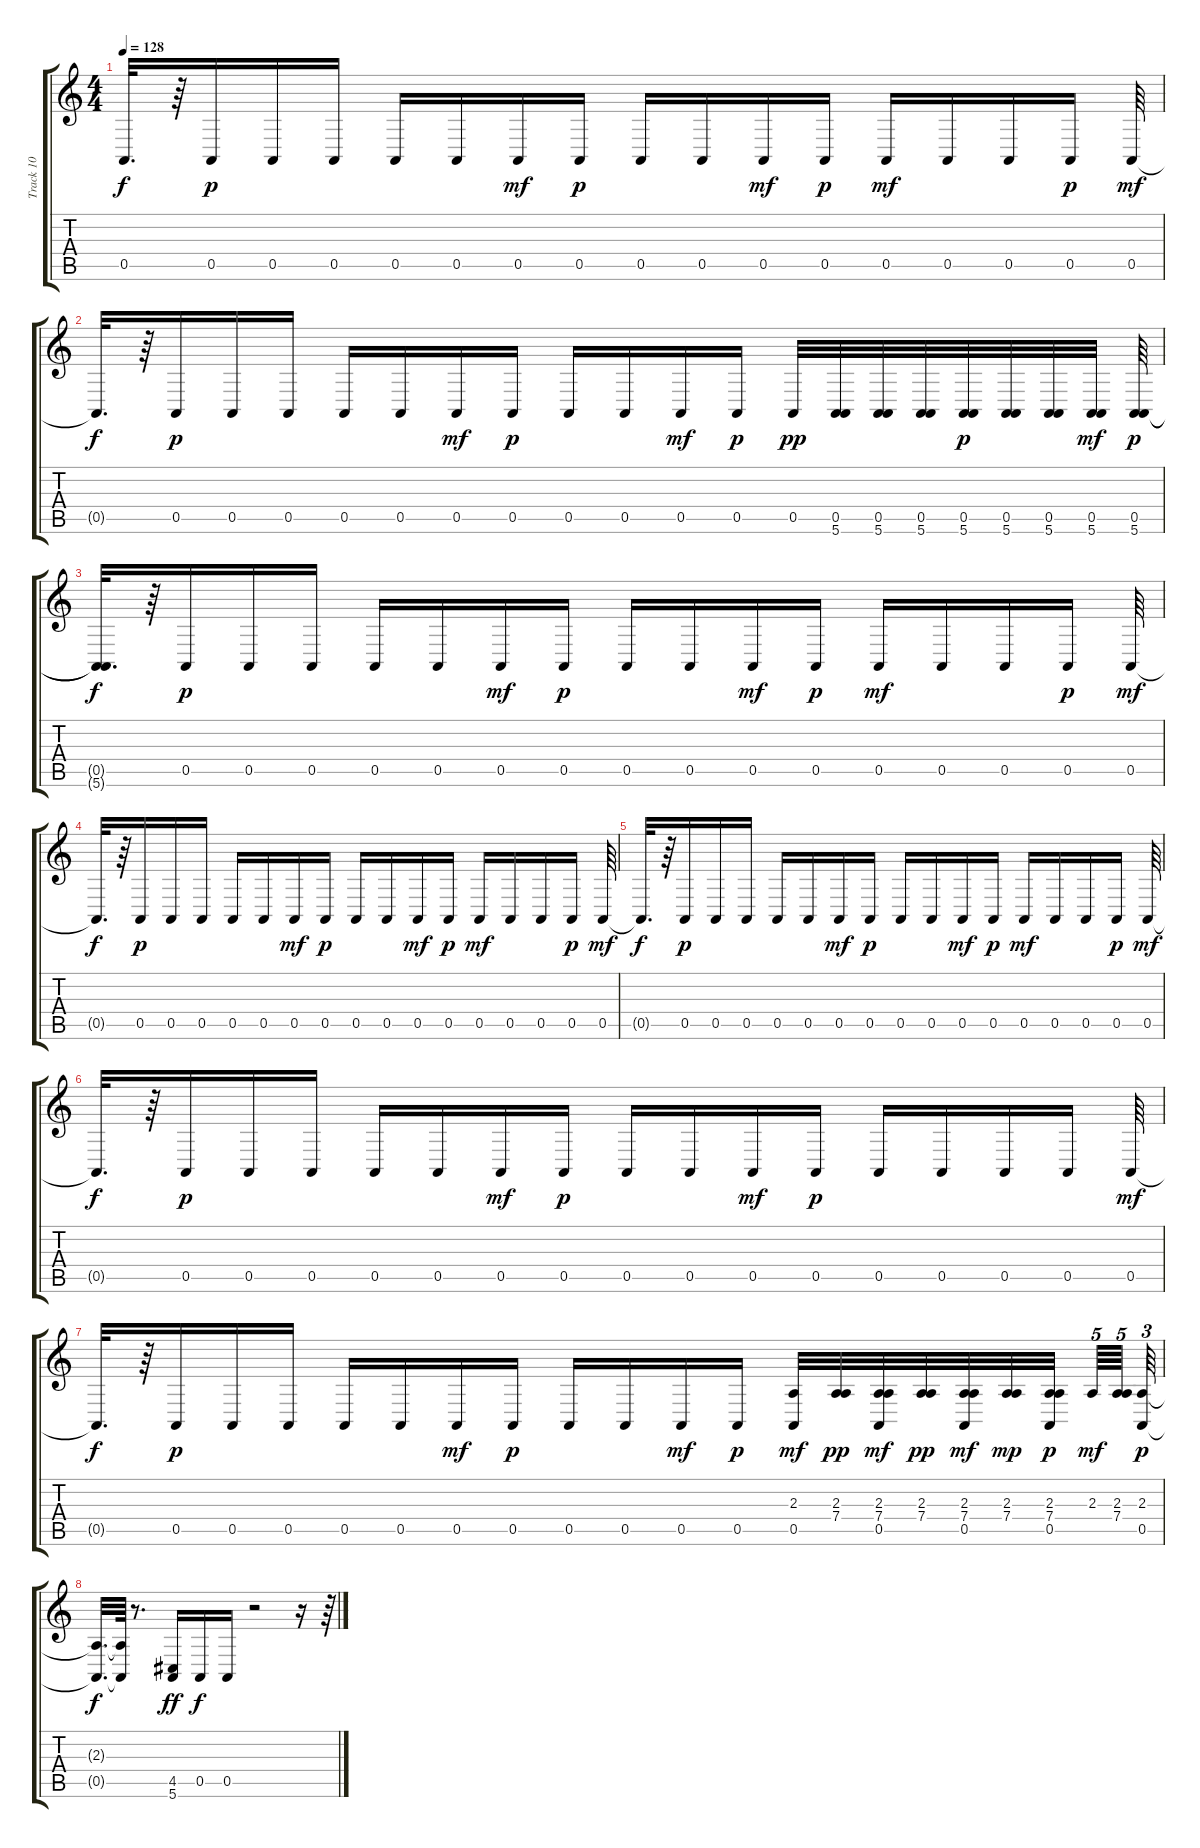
\track ("Track 10" "Track 10") {instrument stringensemble1}
\staff {score tabs}
\tuning (E4 B3 G3 D3 A2 E2) {hide}
\ts (4 4)
\tempo 128
\clef g2
\ks c
0.5{t}.32{d dy f} r.64 0.5.16{dy p} 0.5.16 0.5.16 0.5.16 0.5.16 0.5.16{dy mf} 0.5.16{dy p} 0.5.16 0.5.16 0.5.16{dy mf} 0.5.16{dy p} 0.5.16{dy mf} 0.5.16 0.5.16 0.5.16{dy p} 0.5.64{dy mf} |
0.5{t}.32{d dy f} r.64 0.5.16{dy p} 0.5.16 0.5.16 0.5.16 0.5.16 0.5.16{dy mf} 0.5.16{dy p} 0.5.16 0.5.16 0.5.16{dy mf} 0.5.16{dy p} 0.5.32{dy pp} (0.5 5.6).32 (0.5 5.6).32 (0.5 5.6).32 (0.5 5.6).32{dy p} (0.5 5.6).32 (0.5 5.6).32 (0.5 5.6).32{dy mf} (0.5 5.6).64{dy p} |
(0.5{t} 5.6{t}).32{d dy f} r.64 0.5.16{dy p} 0.5.16 0.5.16 0.5.16 0.5.16 0.5.16{dy mf} 0.5.16{dy p} 0.5.16 0.5.16 0.5.16{dy mf} 0.5.16{dy p} 0.5.16{dy mf} 0.5.16 0.5.16 0.5.16{dy p} 0.5.64{dy mf} |
0.5{t}.32{d dy f} r.64 0.5.16{dy p} 0.5.16 0.5.16 0.5.16 0.5.16 0.5.16{dy mf} 0.5.16{dy p} 0.5.16 0.5.16 0.5.16{dy mf} 0.5.16{dy p} 0.5.16{dy mf} 0.5.16 0.5.16 0.5.16{dy p} 0.5.64{dy mf} |
0.5{t}.32{d dy f} r.64 0.5.16{dy p} 0.5.16 0.5.16 0.5.16 0.5.16 0.5.16{dy mf} 0.5.16{dy p} 0.5.16 0.5.16 0.5.16{dy mf} 0.5.16{dy p} 0.5.16{dy mf} 0.5.16 0.5.16 0.5.16{dy p} 0.5.64{dy mf} |
0.5{t}.32{d dy f} r.64 0.5.16{dy p} 0.5.16 0.5.16 0.5.16 0.5.16 0.5.16{dy mf} 0.5.16{dy p} 0.5.16 0.5.16 0.5.16{dy mf} 0.5.16{dy p} 0.5.16 0.5.16 0.5.16 0.5.16 0.5.64{dy mf} |
0.5{t}.32{d dy f} r.64 0.5.16{dy p} 0.5.16 0.5.16 0.5.16 0.5.16 0.5.16{dy mf} 0.5.16{dy p} 0.5.16 0.5.16 0.5.16{dy mf} 0.5.16{dy p} (2.3 0.5).32{dy mf} (2.3 7.4).32{dy pp} (2.3 7.4 0.5).32{dy mf} (2.3 7.4).32{dy pp} (2.3 7.4 0.5).32{dy mf} (2.3 7.4).32{dy mp} (2.3 7.4 0.5).32{dy p beam splitsecondary} 2.3.64{tu (5 4) dy mf} (2.3 7.4).64{tu (5 4)} (2.3 0.5).64{tu (3 2) dy p} |
(2.3{t} 0.5{t}).32{d dy f} (2.3{t} 0.5{t}).64 r.8{d} (4.5 5.6).16{dy ff} 0.5.16{dy f} 0.5.16 r.2 r.16 r.64{tu (3 2)}
